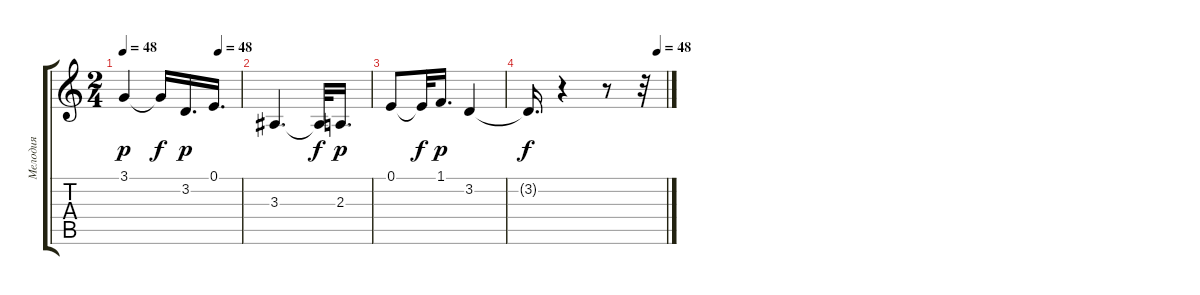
\track ("Мелодия" "Мелодия") {instrument voiceoohs}
\staff {score tabs}
\tuning (E4 B3 G3 D3 A2 E2) {hide}
\ts (2 4)
\tempo 48
\tempo (48 0.8125)
\clef g2
\ks c
3.1.4{dy p} 3.1{t}.16{dy f} 3.2.16{d dy p} 0.1.16{d} |
3.3.4{d} 3.3{t}.32{dy f} 2.3.16{d dy p} |
0.1.8 0.1{t}.32{dy f} 1.1.16{d dy p} 3.2.4 |
\tempo (48 0.9375)
3.2{t}.16{d dy f} r.4 r.8 r.32
